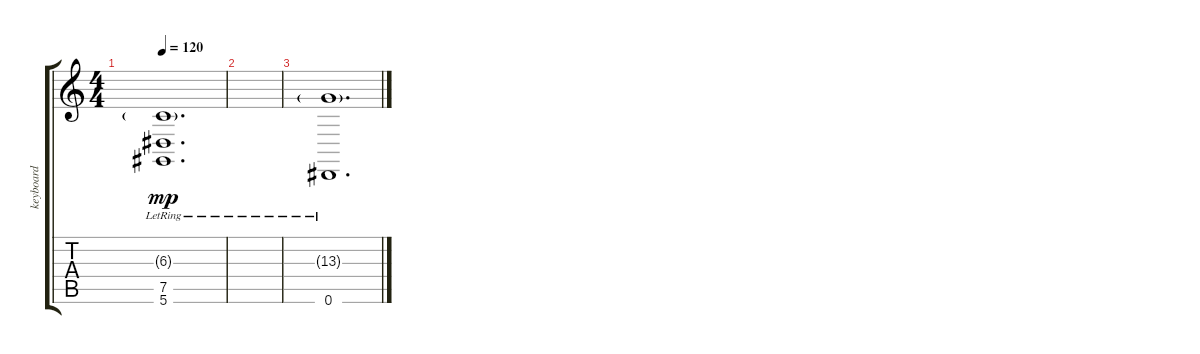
\track ("keyboard" "keyboard") {instrument fx6goblins}
\staff {score tabs}
\tuning (Eb4 Bb3 Gb3 Db3 Ab2 Eb2) {hide}
\ts (4 4)
\tempo 120
\clef g2
\ks c
(6.3{g} 7.5 5.6{lr}).1{d dy mp} |
|
(13.3{g lr} 0.6{lr}).1{d}
